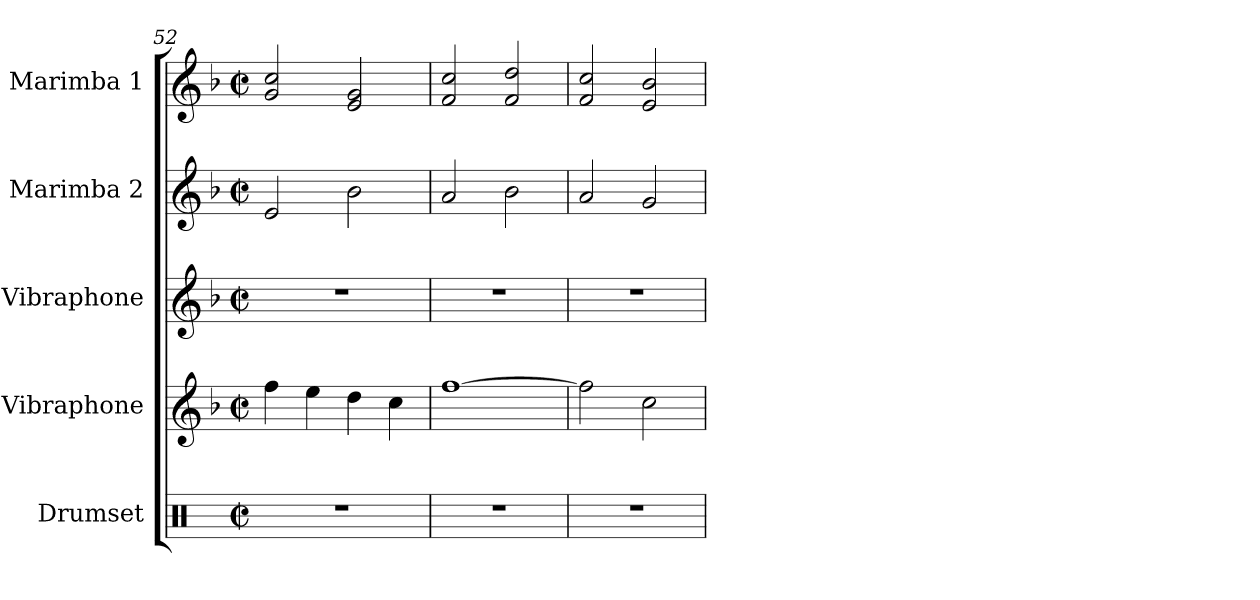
**kern	**kern	**kern	**kern	**kern
*part5	*part4	*part3	*part2	*part1
*staff5	*staff4	*staff3	*staff2	*staff1
*I"Drumset	*I"Vibraphone	*I"Vibraphone	*I"Marimba 2	*I"Marimba 1
*I'Drs.	*I'Vib.	*I'Vib.	*I'Mrm. 2	*I'Mrm. 1
*clefX	*clefG2	*clefG2	*clefG2	*clefG2
*k[]	*k[b-]	*k[b-]	*k[b-]	*k[b-]
*M2/2	*M2/2	*M2/2	*M2/2	*M2/2
*met(c|)	*met(c|)	*met(c|)	*met(c|)	*met(c|)
=52	=52	=52	=52	=52
1r	4ff\	1r	2e/	2g/ 2cc/
.	4ee\	.	.	.
.	4dd\	.	2b-\	2e/ 2g/
.	4cc\	.	.	.
=53	=53	=53	=53	=53
1r	[1ff	1r	2a/	2f/ 2cc/
.	.	.	2b-\	2f/ 2dd/
=54	=54	=54	=54	=54
1r	2ff\]	1r	2a/	2f/ 2cc/
.	2cc\	.	2g/	2e/ 2b-/
=	=	=	=	=
*-	*-	*-	*-	*-
